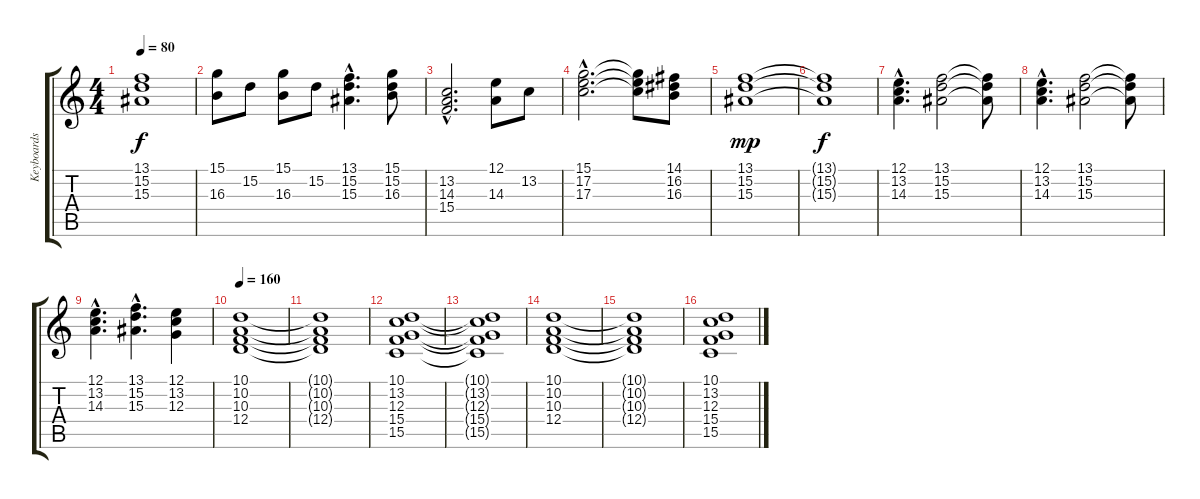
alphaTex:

\track ("Keyboards" "Keyboards") {instrument reedorgan}
\staff {score tabs}
\tuning (E4 B3 G3 D3 A2 E2) {hide}
\ts (4 4)
\tempo 80
\clef g2
\ks c
(13.1 15.2 15.3).1{dy f} |
(15.1 16.3).8 15.2.8 (15.1 16.3).8 15.2.8 (13.1{hac} 15.2{hac} 15.3{hac}).4{d} (15.1 15.2 16.3).8 |
(13.2{hac} 14.3{hac} 15.4{hac}).2{d} (12.1 14.3).8 13.2.8 |
(15.1{hac} 17.2{hac} 17.3{hac}).2{d} (15.1{t} 17.2{t} 17.3{t}).8 (14.1 16.2 16.3).8 |
(13.1 15.2 15.3).1{dy mp} |
(13.1{t} 15.2{t} 15.3{t}).1{dy f} |
(12.1{hac} 13.2{hac} 14.3{hac}).4{d} (13.1 15.2 15.3).2 (13.1{t} 15.2{t} 15.3{t}).8 |
(12.1{hac} 13.2{hac} 14.3{hac}).4{d} (13.1 15.2 15.3).2 (13.1{t} 15.2{t} 15.3{t}).8 |
(12.1{hac} 13.2{hac} 14.3{hac}).4{d} (13.1{hac} 15.2{hac} 15.3{hac}).4{d} (12.1 13.2 12.3).4 |
\tempo 160
(10.1 10.2 10.3 12.4).1{volume 4 balance 8} |
(10.1{t} 10.2{t} 10.3{t} 12.4{t}).1 |
(10.1 13.2 12.3 15.4 15.5).1 |
(10.1{t} 13.2{t} 12.3{t} 15.4{t} 15.5{t}).1 |
(10.1 10.2 10.3 12.4).1 |
(10.1{t} 10.2{t} 10.3{t} 12.4{t}).1 |
(10.1 13.2 12.3 15.4 15.5).1
